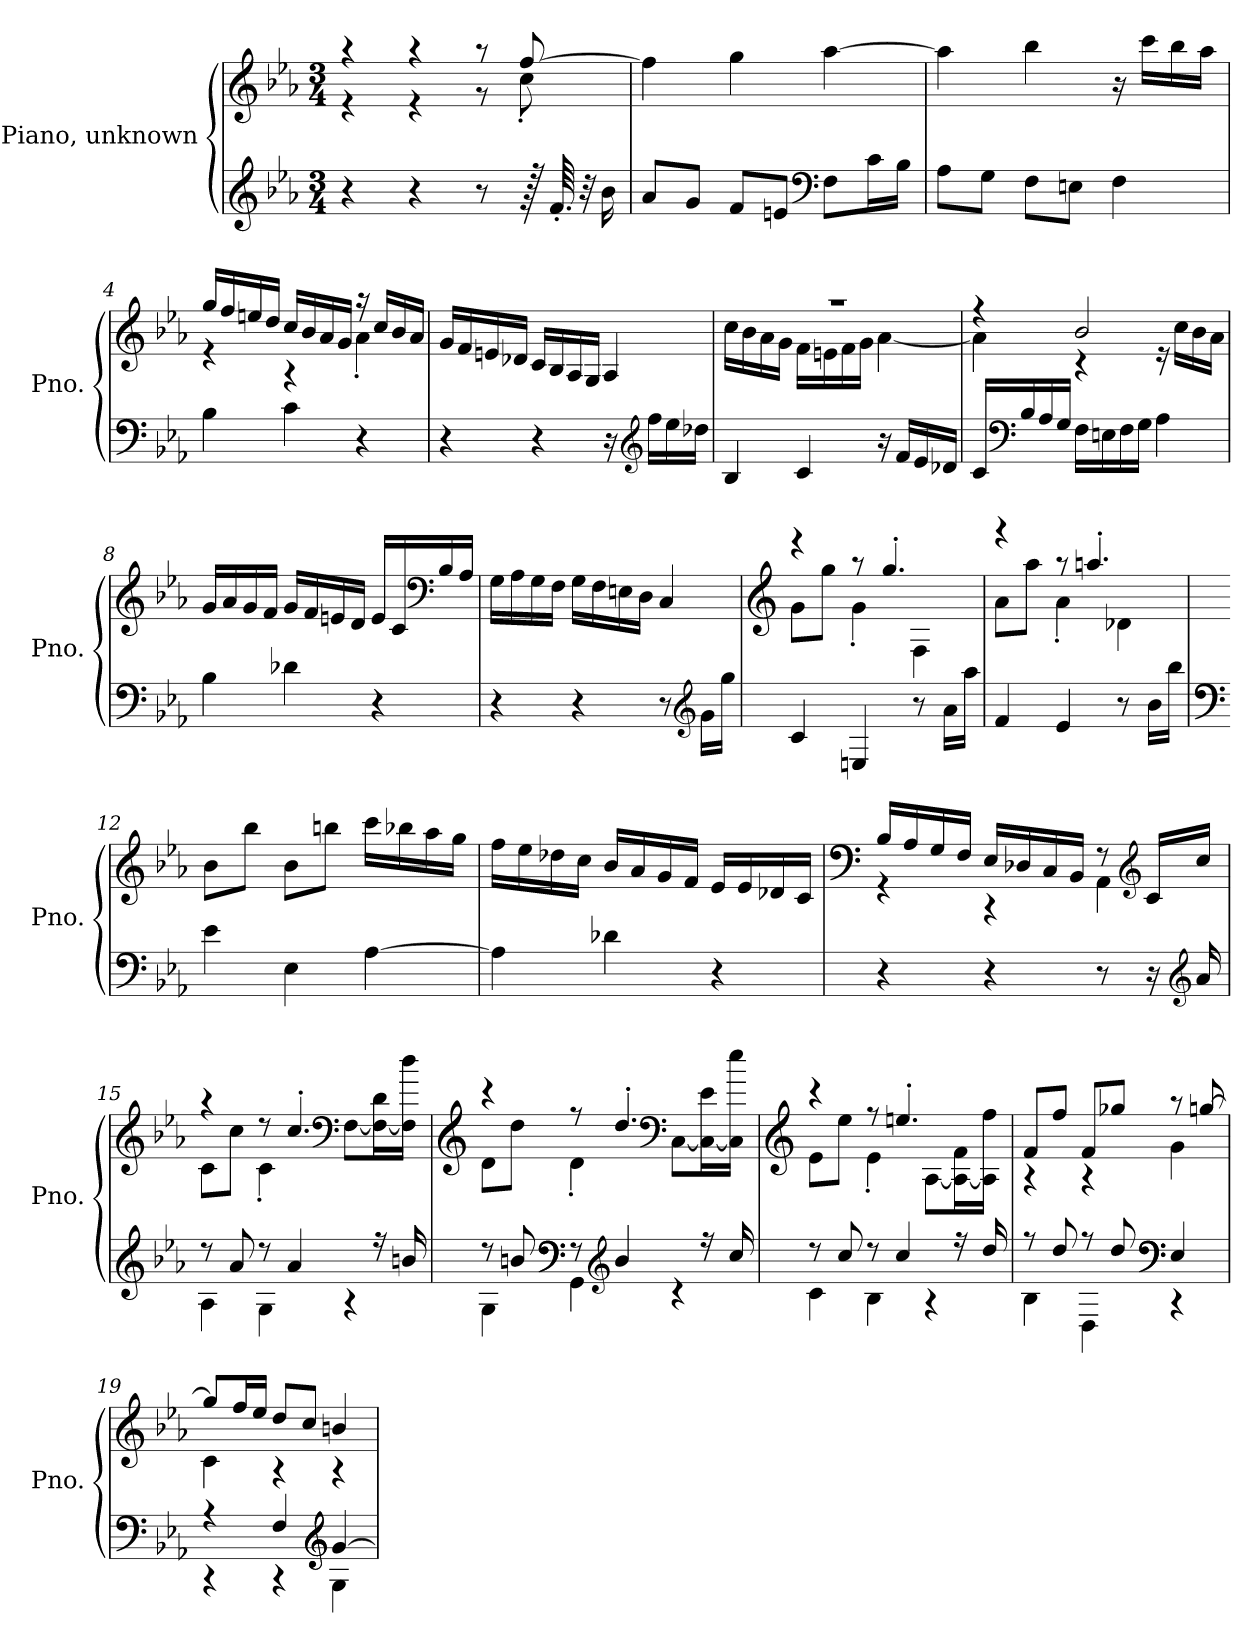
**kern	**kern
*part1	*part1
*staff2	*staff1
*I"Piano, unknown	*
*I'Pno.	*
*clefG2	*clefG2
*k[b-e-a-]	*k[b-e-a-]
*M3/4	*M3/4
*MM115	*MM115
=1	=1
*	*^
4r	4r	4r
4r	4r	4r
8r	8r	8r
128r	[8ff/	8cc'\
64.f'/	.	.
32r	.	.
16b-\	.	.
*	*v	*v
=2	=2
8a-/L	4ff\]
8g/J	.
8f/L	4gg\
8en/J	.
*clefF4	*
8F\L	[4aa-\
16c\L	.
16B-\JJ	.
=3	=3
8A-\L	4aa-\]
8G\J	.
8F\L	4bb-\
8En\J	.
4F\	16r
.	16ccc\LL
.	16bb-\
.	16aa-\JJ
=4	=4
*	*^
4B-\	16gg/LL	4r
.	16ff/	.
.	16een/	.
.	16dd/JJ	.
4c\	16cc/LL	4r
.	16b-/	.
.	16a-/	.
.	16g/JJ	.
4r	16r	4a-'\
.	16cc/LL	.
.	16b-/	.
.	16a-/JJ	.
*	*v	*v
!!LO:LB:g=z
=5	=5
4r	16g/LL
.	16f/
.	16en/
.	16d-X/JJ
4r	16c/LL
.	16B-/
.	16A-/
.	16G/JJ
16r	4A-/
*clefG2	*
16ff\LL	.
16ee-\	.
16dd-X\JJ	.
=6	=6
*	*^
4B-/	2.r	16cc\LL
.	.	16b-\
.	.	16a-\
.	.	16g\JJ
4c/	.	16f\LL
.	.	16en\
.	.	16f\
.	.	16g\JJ
16r	.	[4a-\
16f/LL	.	.
16e-/	.	.
16d-X/JJ	.	.
!!LO:LB:g=z	!!
=7	=7	=7
16c/LL	4r	4a-\]
*clefF4	*	*
16B-/	.	.
16A-/	.	.
16G/JJ	.	.
16F\LL	2b-/	4r
16En\	.	.
16F\	.	.
16G\JJ	.	.
4A-\	.	16r
.	.	16cc\LL
.	.	16b-\
.	.	16a-\JJ
*	*v	*v
=8	=8
4B-\	16g/LL
.	16a-/
.	16g/
.	16f/JJ
4d-X\	16g/LL
.	16f/
.	16en/
.	16d/JJ
4r	16e/LL
.	16c/
*	*clefF4
.	16B-/
.	16A-/JJ
=9	=9
4r	16G\LL
.	16A-\
.	16G\
.	16F\JJ
4r	16G\LL
.	16F\
.	16En\
.	16D\JJ
8r	4C/
*clefG2	*
16g\LL	.
16gg\JJ	.
!!LO:LB:g=z
=10	=10
*	*clefG2
*	*^
4c/	4r	8g\L
.	.	8gg\J
4En/	8r	4g'\
.	4.gg'/	.
8r	.	4F\
16a-\LL	.	.
16aa-\JJ	.	.
=11	=11	=11
4f/	4r	8a-\L
.	.	8aa-\J
4e-/	8r	4a-'\
.	4.aan'/	.
8r	.	4d-X\
16b-\LL	.	.
16bb-\JJ	.	.
*	*v	*v
=12	=12
*clefF4	*
4e-\	8b-\L
.	8bb-\J
4E-\	8b-\L
.	8bbn\J
[4A-\	16ccc\LL
.	16bb-X\
.	16aa-\
.	16gg\JJ
=13	=13
4A-\]	16ff\LL
.	16ee-\
.	16dd-X\
.	16cc\JJ
4d-X\	16b-/LL
.	16a-/
.	16g/
.	16f/JJ
4r	16e-/LL
.	16e-/
.	16d-X/
.	16c/JJ
!!LO:LB:g=z
=14	=14
*	*clefF4
*	*^
4r	16B-/LL	4r
.	16A-/	.
.	16G/	.
.	16F/JJ	.
4r	16E-/LL	4r
.	16D-X/	.
.	16C/	.
.	16BB-/JJ	.
8r	8r	4AA-\
*	*clefG2	*
16r	16c/LL	.
*clefG2	*	*
16a-/	16cc/JJ	.
=15	=15	=15
*^	*	*
8r	4A-\	4r	8c\L
8a-/	.	.	8cc\J
8r	4G\	8r	4c'\
4a-/	.	4.cc'/	.
*	*	*clefF4	*
.	4r	.	[8F\L
16r	.	.	16F\_ 16d\L
16bn/	.	.	16F\] 16dd\JJ
!!LO:LB:g=z	!!
=16	=16	=16	=16
*	*	*clefG2	*
8r	4G\	4r	8d\L
8bn/	.	.	8dd\J
*clefF4	*	*	*
8r	4GG\	8r	4d'\
*clefG2	*	*	*
4b/	.	4.dd'/	.
*	*	*clefF4	*
.	4r	.	[8C\L
16r	.	.	16C\_ 16e-\L
16cc/	.	.	16C\] 16ee-\JJ
=17	=17	=17	=17
*	*	*clefG2	*
8r	4c\	4r	8e-\L
8cc/	.	.	8ee-\J
8r	4B-\	8r	4e-'\
4cc/	.	4.een'/	.
.	4r	.	[8A-\L
16r	.	.	16A-\_ 16f\L
16dd/	.	.	16A-\] 16ff\JJ
=18	=18	=18	=18
8r	4B-\	8f/L	4r
8dd/	.	8ff/J	.
8r	4D\	8f/L	4r
8dd/	.	8gg-X/J	.
*clefF4	*	*	*
4E-/	4r	8r	4g\
.	.	[8ggn/	.
!!LO:PB:g=z	!!
=19	=19	=19	=19
4r	4r	8gg/L]	4c\
.	.	16ff/L	.
.	.	16ee-/JJ	.
4F/	4r	8dd/L	4r
.	.	8cc/J	.
*clefG2	*	*	*
[4g/	4G\	4bn/	4r
*v	*v	*	*
*	*v	*v
=	=
*-	*-
